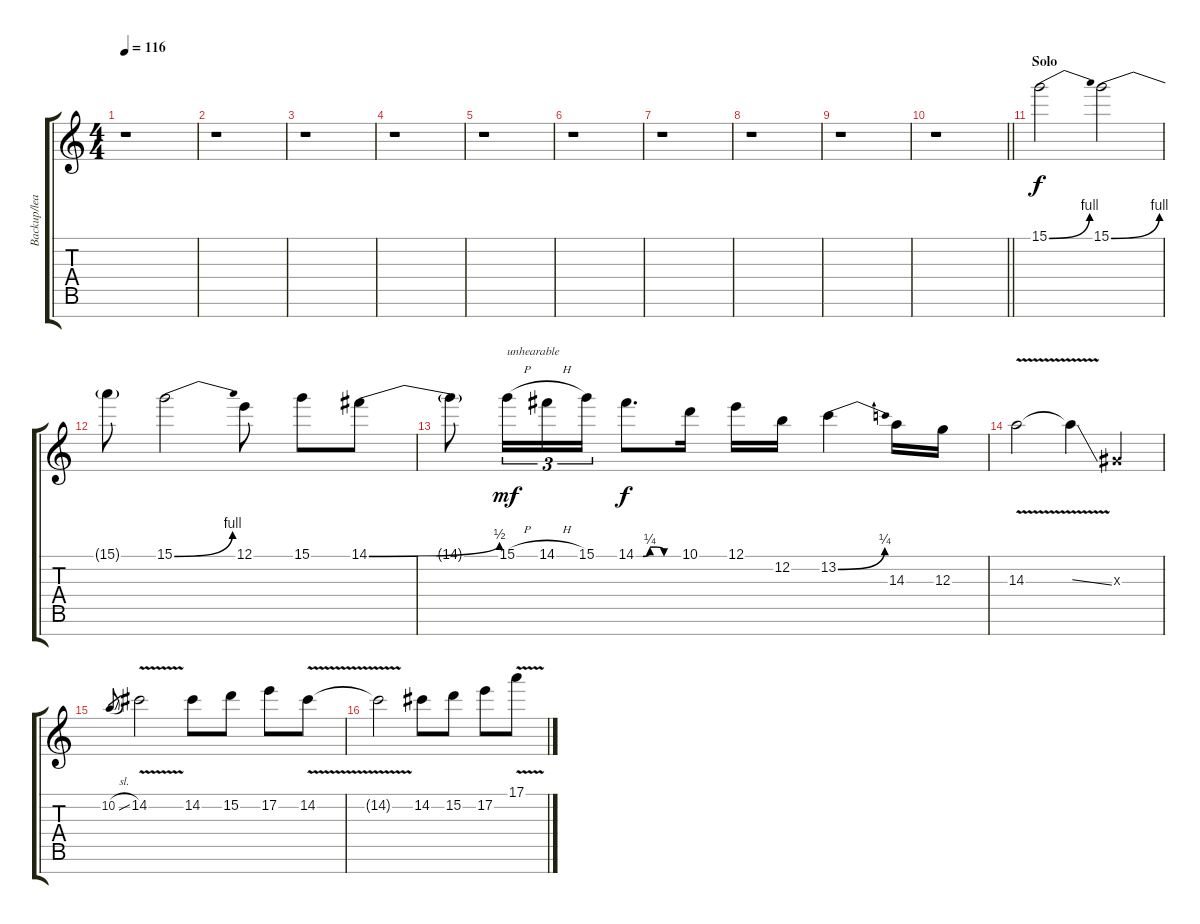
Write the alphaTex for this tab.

\track ("Backup/lead guitar" "Backup/lea") {instrument distortionguitar}
\staff {score tabs}
\tuning (E4 B3 G3 D3 A2 E2 B1) {hide}
\ts (4 4)
\tempo 116
\clef g2
\ks c
r.1{dy f} |
r.1 |
r.1 |
r.1 |
r.1 |
r.1 |
r.1 |
r.1 |
r.1 |
\barLineRight lightlight
r.1 |
\section ("" "Solo")
15.1{be (bend 0 0 60 4)}.2 15.1{be (bend 0 0 60 4)}.2 |
15.1{t}.8 15.1{be (bend 0 0 60 4)}.2 12.1.8 15.1.8 14.1{be (bend 0 0 60 2)}.8 |
14.1{t}.8 15.1{h}.16{tu (3 2) txt "unhearable" dy mf} 14.1{h}.16{tu (3 2)} 15.1.16{tu (3 2)} 14.1{be (custom 0 0 10 0 20 1 30 1 40 0 60 0)}.8{d dy f} 10.1.16 12.1.16 12.2.16 13.2{be (bend 0 0 60 1)}.4 14.3.16 12.3.16 |
14.3{v}.2 14.3{ss t}.4 1.3{x}.4 |
10.2{sl}.8{gr} 14.2{v}.2 14.2.8 15.2.8 17.2.8 14.2{v}.8 |
14.2{t}.2 14.2.8 15.2.8 17.2.8 17.1{v}.8
